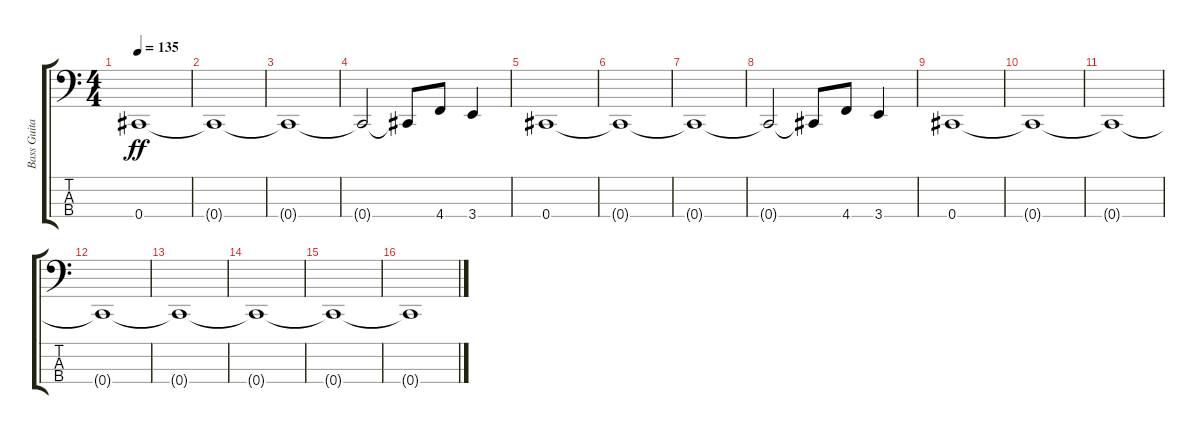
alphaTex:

\track ("Bass Guitar" "Bass Guita") {instrument electricbasspick}
\staff {score tabs}
\tuning (E2 B1 Gb1 Db1) {hide}
\ts (4 4)
\tempo 135
\clef f4
\ks c
0.4.1{dy ff} |
0.4{t}.1 |
0.4{t}.1 |
0.4{t}.2 0.4{t}.8 4.4.8 3.4.4 |
0.4.1 |
0.4{t}.1 |
0.4{t}.1 |
0.4{t}.2 0.4{t}.8 4.4.8 3.4.4 |
0.4.1 |
0.4{t}.1 |
0.4{t}.1 |
0.4{t}.1 |
0.4{t}.1 |
0.4{t}.1 |
0.4{t}.1 |
0.4{t}.1
